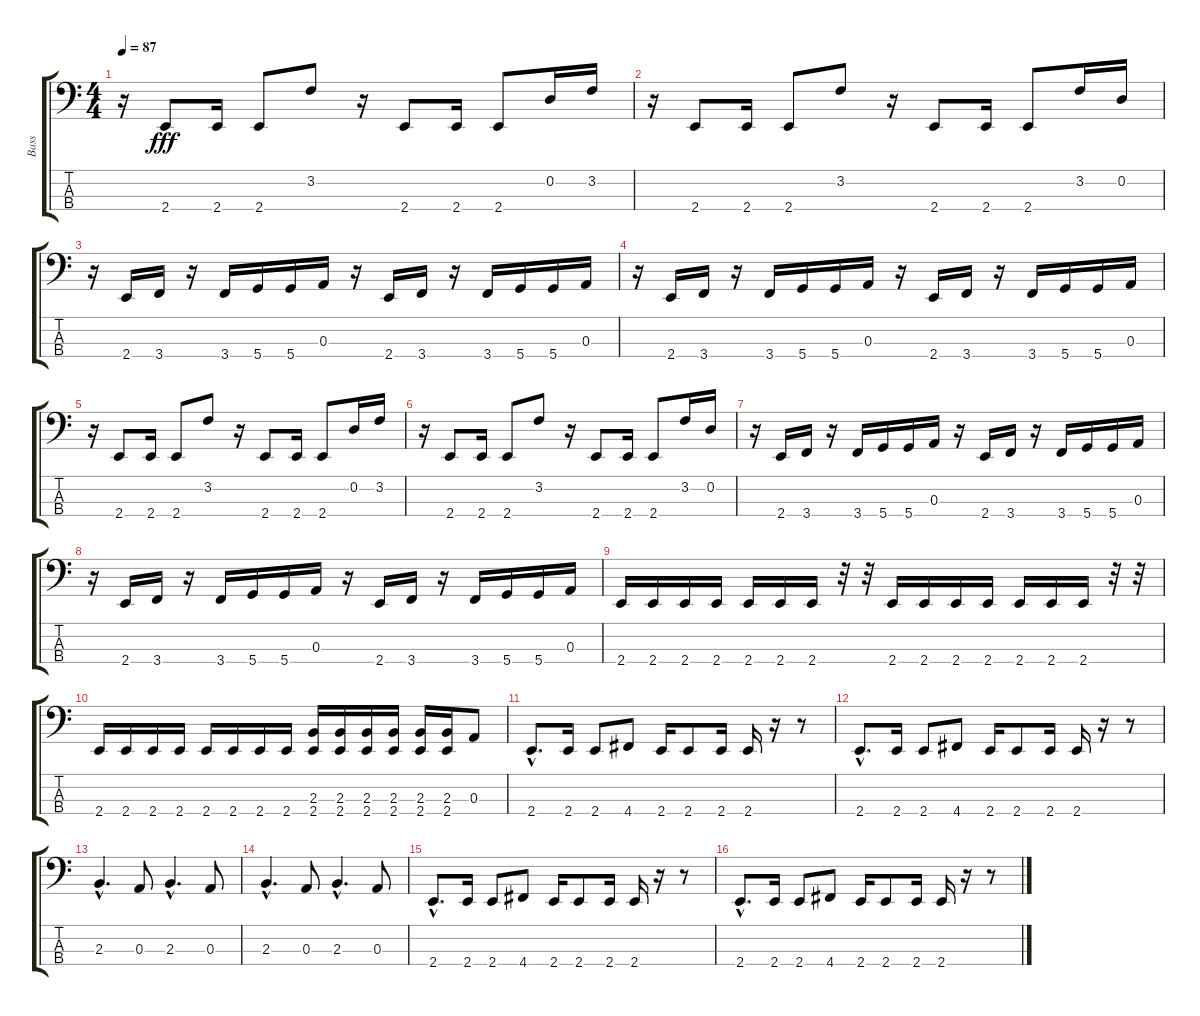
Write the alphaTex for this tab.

\track ("Bass" "Bass") {instrument electricbassfinger}
\staff {score tabs}
\tuning (G2 D2 A1 D1) {hide}
\ts (4 4)
\tempo 87
\clef f4
\ks c
r.16{dy fff} 2.4.8 2.4.16 2.4.8 3.2.8 r.16 2.4.8 2.4.16 2.4.8 0.2.16 3.2.16 |
r.16 2.4.8 2.4.16 2.4.8 3.2.8 r.16 2.4.8 2.4.16 2.4.8 3.2.16 0.2.16 |
r.16 2.4.16 3.4.16 r.16 3.4.16 5.4.16 5.4.16 0.3.16 r.16 2.4.16 3.4.16 r.16 3.4.16 5.4.16 5.4.16 0.3.16 |
r.16 2.4.16 3.4.16 r.16 3.4.16 5.4.16 5.4.16 0.3.16 r.16 2.4.16 3.4.16 r.16 3.4.16 5.4.16 5.4.16 0.3.16 |
r.16 2.4.8 2.4.16 2.4.8 3.2.8 r.16 2.4.8 2.4.16 2.4.8 0.2.16 3.2.16 |
r.16 2.4.8 2.4.16 2.4.8 3.2.8 r.16 2.4.8 2.4.16 2.4.8 3.2.16 0.2.16 |
r.16 2.4.16 3.4.16 r.16 3.4.16 5.4.16 5.4.16 0.3.16 r.16 2.4.16 3.4.16 r.16 3.4.16 5.4.16 5.4.16 0.3.16 |
r.16 2.4.16 3.4.16 r.16 3.4.16 5.4.16 5.4.16 0.3.16 r.16 2.4.16 3.4.16 r.16 3.4.16 5.4.16 5.4.16 0.3.16 |
2.4.16 2.4.16 2.4.16 2.4.16 2.4.16 2.4.16 2.4.16 r.32 r.32 2.4.16 2.4.16 2.4.16 2.4.16 2.4.16 2.4.16 2.4.16 r.32 r.32 |
2.4.16 2.4.16 2.4.16 2.4.16 2.4.16 2.4.16 2.4.16 2.4.16 (2.3 2.4).16 (2.3 2.4).16 (2.3 2.4).16 (2.3 2.4).16 (2.3 2.4).16 (2.3 2.4).16 0.3.8 |
2.4{hac}.8{d} 2.4.16 2.4.8 4.4.8 2.4.16 2.4.8 2.4.16 2.4.16 r.16 r.8 |
2.4{hac}.8{d} 2.4.16 2.4.8 4.4.8 2.4.16 2.4.8 2.4.16 2.4.16 r.16 r.8 |
2.3{hac}.4{d} 0.3.8 2.3{hac}.4{d} 0.3.8 |
2.3{hac}.4{d} 0.3.8 2.3{hac}.4{d} 0.3.8 |
2.4{hac}.8{d} 2.4.16 2.4.8 4.4.8 2.4.16 2.4.8 2.4.16 2.4.16 r.16 r.8 |
2.4{hac}.8{d} 2.4.16 2.4.8 4.4.8 2.4.16 2.4.8 2.4.16 2.4.16 r.16 r.8
